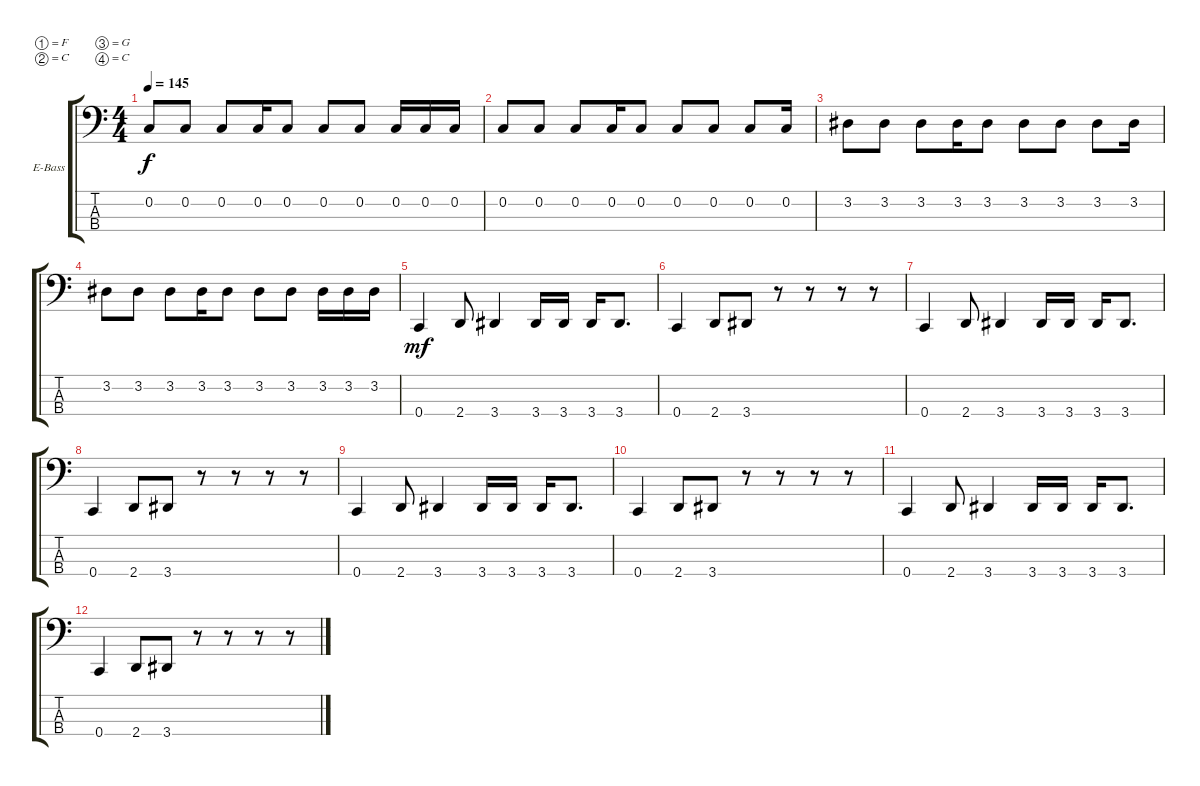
\defaultSystemsLayout 4
\bracketExtendMode groupsimilarinstruments
\firstSystemTrackNameOrientation horizontal
\otherSystemsTrackNameOrientation horizontal
\track ("Electric Bass" "E-Bass") {instrument electricbassfinger}
\staff {score tabs}
\tuning (F2 C2 G1 C1)
\ts (4 4)
\tempo 145
\clef f4
\ks c
0.2.8{dy f} 0.2.8 0.2.8 0.2.16 0.2.8 0.2.8 0.2.8 0.2.16 0.2.16 0.2.16 |
0.2.8 0.2.8 0.2.8 0.2.16 0.2.8 0.2.8 0.2.8 0.2.8 0.2.16 |
3.2.8 3.2.8 3.2.8 3.2.16 3.2.8 3.2.8 3.2.8 3.2.8 3.2.16 |
3.2.8 3.2.8 3.2.8 3.2.16 3.2.8 3.2.8 3.2.8 3.2.16 3.2.16 3.2.16 |
0.4.4{dy mf} 2.4.8 3.4.4 3.4.16 3.4.16 3.4.16 3.4.8{d} |
0.4.4 2.4.8 3.4.8 r.8 r.8 r.8 r.8 |
0.4.4 2.4.8 3.4.4 3.4.16 3.4.16 3.4.16 3.4.8{d} |
0.4.4 2.4.8 3.4.8 r.8 r.8 r.8 r.8 |
0.4.4 2.4.8 3.4.4 3.4.16 3.4.16 3.4.16 3.4.8{d} |
0.4.4 2.4.8 3.4.8 r.8 r.8 r.8 r.8 |
0.4.4 2.4.8 3.4.4 3.4.16 3.4.16 3.4.16 3.4.8{d} |
0.4.4 2.4.8 3.4.8 r.8 r.8 r.8 r.8
